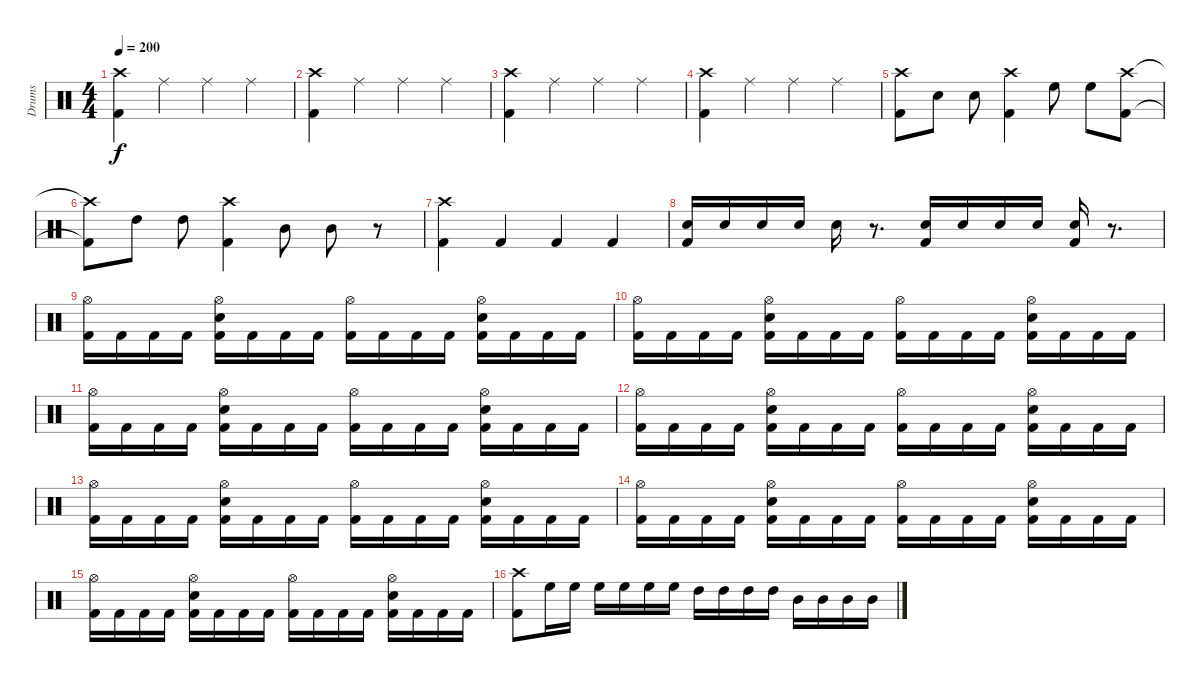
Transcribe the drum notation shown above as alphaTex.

\track ("Drums" "Drums") {instrument percussion}
\staff {score}
\articulation defaults
\ts (4 4)
\tempo 200
\clef neutral
\ks c
("Crash high (hit)" "Kick (hit) 2").4{dy f} "Ride (middle)".4 "Ride (middle)".4 "Ride (middle)".4 |
("Crash high (hit)" "Kick (hit) 2").4 "Ride (middle)".4 "Ride (middle)".4 "Ride (middle)".4 |
("Crash high (hit)" "Kick (hit) 2").4 "Ride (middle)".4 "Ride (middle)".4 "Ride (middle)".4 |
("Crash high (hit)" "Kick (hit) 2").4 "Ride (middle)".4 "Ride (middle)".4 "Ride (middle)".4 |
("Crash high (hit)" "Kick (hit) 2").8 "Electric Snare (hit)".8 "Electric Snare (hit)".8 ("Crash high (hit)" "Kick (hit) 2").4 "High Floor Tom (hit)".8 "High Floor Tom (hit)".8 ("Crash high (hit)" "Kick (hit) 2").8 |
("Crash high (hit)"{t} "Kick (hit) 2"{t}).8 "High Tom (hit)".8 "High Tom (hit)".8 ("Crash high (hit)" "Kick (hit) 2").4 "Mid Tom (hit)".8 "Mid Tom (hit)".8 r.8 |
("Crash high (hit)" "Kick (hit) 2").4 "Kick (hit) 2".4 "Kick (hit) 2".4 "Kick (hit) 2".4 |
("Electric Snare (hit)" "Kick (hit) 2").16 "Electric Snare (hit)".16 "Electric Snare (hit)".16 "Electric Snare (hit)".16 "Electric Snare (hit)".16 r.8{d} ("Electric Snare (hit)" "Kick (hit) 2").16 "Electric Snare (hit)".16 "Electric Snare (hit)".16 "Electric Snare (hit)".16 ("Electric Snare (hit)" "Kick (hit) 2").16 r.8{d} |
("Hi-Hat (open)" "Kick (hit) 2").16 "Kick (hit) 2".16 "Kick (hit) 2".16 "Kick (hit) 2".16 ("Hi-Hat (open)" "Electric Snare (hit)" "Kick (hit) 2").16 "Kick (hit) 2".16 "Kick (hit) 2".16 "Kick (hit) 2".16 ("Hi-Hat (open)" "Kick (hit) 2").16 "Kick (hit) 2".16 "Kick (hit) 2".16 "Kick (hit) 2".16 ("Hi-Hat (open)" "Electric Snare (hit)" "Kick (hit) 2").16 "Kick (hit) 2".16 "Kick (hit) 2".16 "Kick (hit) 2".16 |
("Hi-Hat (open)" "Kick (hit) 2").16 "Kick (hit) 2".16 "Kick (hit) 2".16 "Kick (hit) 2".16 ("Hi-Hat (open)" "Electric Snare (hit)" "Kick (hit) 2").16 "Kick (hit) 2".16 "Kick (hit) 2".16 "Kick (hit) 2".16 ("Hi-Hat (open)" "Kick (hit) 2").16 "Kick (hit) 2".16 "Kick (hit) 2".16 "Kick (hit) 2".16 ("Hi-Hat (open)" "Electric Snare (hit)" "Kick (hit) 2").16 "Kick (hit) 2".16 "Kick (hit) 2".16 "Kick (hit) 2".16 |
("Hi-Hat (open)" "Kick (hit) 2").16 "Kick (hit) 2".16 "Kick (hit) 2".16 "Kick (hit) 2".16 ("Hi-Hat (open)" "Electric Snare (hit)" "Kick (hit) 2").16 "Kick (hit) 2".16 "Kick (hit) 2".16 "Kick (hit) 2".16 ("Hi-Hat (open)" "Kick (hit) 2").16 "Kick (hit) 2".16 "Kick (hit) 2".16 "Kick (hit) 2".16 ("Hi-Hat (open)" "Electric Snare (hit)" "Kick (hit) 2").16 "Kick (hit) 2".16 "Kick (hit) 2".16 "Kick (hit) 2".16 |
("Hi-Hat (open)" "Kick (hit) 2").16 "Kick (hit) 2".16 "Kick (hit) 2".16 "Kick (hit) 2".16 ("Hi-Hat (open)" "Electric Snare (hit)" "Kick (hit) 2").16 "Kick (hit) 2".16 "Kick (hit) 2".16 "Kick (hit) 2".16 ("Hi-Hat (open)" "Kick (hit) 2").16 "Kick (hit) 2".16 "Kick (hit) 2".16 "Kick (hit) 2".16 ("Hi-Hat (open)" "Electric Snare (hit)" "Kick (hit) 2").16 "Kick (hit) 2".16 "Kick (hit) 2".16 "Kick (hit) 2".16 |
("Hi-Hat (open)" "Kick (hit) 2").16 "Kick (hit) 2".16 "Kick (hit) 2".16 "Kick (hit) 2".16 ("Hi-Hat (open)" "Electric Snare (hit)" "Kick (hit) 2").16 "Kick (hit) 2".16 "Kick (hit) 2".16 "Kick (hit) 2".16 ("Hi-Hat (open)" "Kick (hit) 2").16 "Kick (hit) 2".16 "Kick (hit) 2".16 "Kick (hit) 2".16 ("Hi-Hat (open)" "Electric Snare (hit)" "Kick (hit) 2").16 "Kick (hit) 2".16 "Kick (hit) 2".16 "Kick (hit) 2".16 |
("Hi-Hat (open)" "Kick (hit) 2").16 "Kick (hit) 2".16 "Kick (hit) 2".16 "Kick (hit) 2".16 ("Hi-Hat (open)" "Electric Snare (hit)" "Kick (hit) 2").16 "Kick (hit) 2".16 "Kick (hit) 2".16 "Kick (hit) 2".16 ("Hi-Hat (open)" "Kick (hit) 2").16 "Kick (hit) 2".16 "Kick (hit) 2".16 "Kick (hit) 2".16 ("Hi-Hat (open)" "Electric Snare (hit)" "Kick (hit) 2").16 "Kick (hit) 2".16 "Kick (hit) 2".16 "Kick (hit) 2".16 |
("Hi-Hat (open)" "Kick (hit) 2").16 "Kick (hit) 2".16 "Kick (hit) 2".16 "Kick (hit) 2".16 ("Hi-Hat (open)" "Electric Snare (hit)" "Kick (hit) 2").16 "Kick (hit) 2".16 "Kick (hit) 2".16 "Kick (hit) 2".16 ("Hi-Hat (open)" "Kick (hit) 2").16 "Kick (hit) 2".16 "Kick (hit) 2".16 "Kick (hit) 2".16 ("Hi-Hat (open)" "Electric Snare (hit)" "Kick (hit) 2").16 "Kick (hit) 2".16 "Kick (hit) 2".16 "Kick (hit) 2".16 |
("Crash high (hit)" "Kick (hit) 2").8 "High Floor Tom (hit)".16 "High Floor Tom (hit)".16 "High Floor Tom (hit)".16 "High Floor Tom (hit)".16 "High Floor Tom (hit)".16 "High Floor Tom (hit)".16 "High Tom (hit)".16 "High Tom (hit)".16 "High Tom (hit)".16 "High Tom (hit)".16 "Mid Tom (hit)".16 "Mid Tom (hit)".16 "Mid Tom (hit)".16 "Mid Tom (hit)".16
